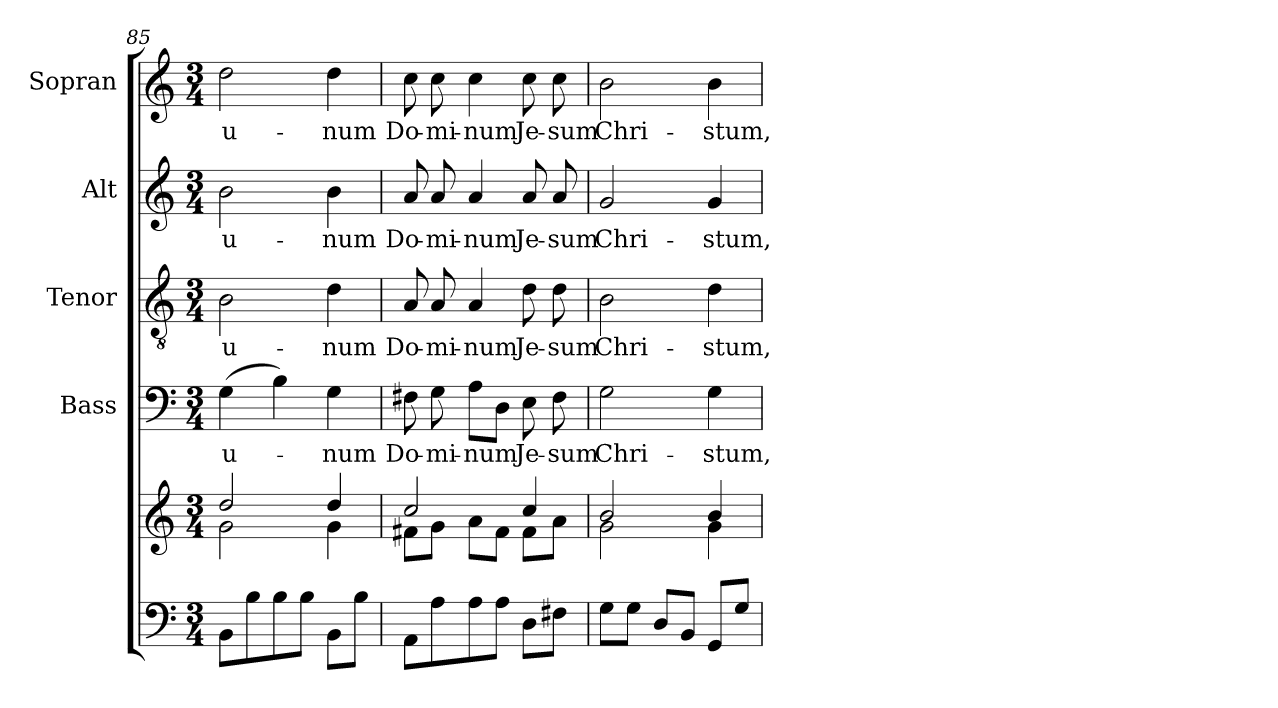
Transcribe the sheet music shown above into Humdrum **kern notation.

**kern	**kern	**kern	**text	**kern	**text	**kern	**text	**kern	**text
*part5	*part5	*part4	*part4	*part3	*part3	*part2	*part2	*part1	*part1
*staff6	*staff5	*staff4	*staff4	*staff3	*staff3	*staff2	*staff2	*staff1	*staff1
*	*	*I"Bass	*	*I"Tenor	*	*I"Alt	*	*I"Sopran	*
*	*	*I'B.	*	*I'T.	*	*I'A.	*	*I'S.	*
*clefF4	*clefG2	*clefF4	*	*clefGv2	*	*clefG2	*	*clefG2	*
*k[]	*k[]	*k[]	*	*k[]	*	*k[]	*	*k[]	*
*C:	*C:	*C:	*	*C:	*	*C:	*	*C:	*
*M3/4	*M3/4	*M3/4	*	*M3/4	*	*M3/4	*	*M3/4	*
=85	=85	=85	=85	=85	=85	=85	=85	=85	=85
*	*^	*	*	*	*	*	*	*	*
!	!	!	!	!LO:LY:b	!	!LO:LY:b	!	!LO:LY:b	!	!LO:LY:b
8BB\L	2dd/	2g\	(>4G\	u-	2B\	u-	2b\	u-	2dd\	u-
8B\	.	.	.	.	.	.	.	.	.	.
8B\	.	.	4B\)	.	.	.	.	.	.	.
8B\J	.	.	.	.	.	.	.	.	.	.
!	!	!	!	!LO:LY:b	!	!LO:LY:b	!	!LO:LY:b	!	!LO:LY:b
8BB\L	4dd/	4g\	4G\	-num	4d\	-num	4b\	-num	4dd\	-num
8B\J	.	.	.	.	.	.	.	.	.	.
=86	=86	=86	=86	=86	=86	=86	=86	=86	=86	=86
!	!	!	!	!LO:LY:b	!	!LO:LY:b	!	!LO:LY:b	!	!LO:LY:b
8AA\L	2cc/	8f#X\L	8F#X\	Do-	8A/	Do-	8a/	Do-	8cc\	Do-
!	!	!	!	!LO:LY:b	!	!LO:LY:b	!	!LO:LY:b	!	!LO:LY:b
8A\	.	8g\J	8G\	-mi-	8A/	-mi-	8a/	-mi-	8cc\	-mi-
!	!	!	!	!LO:LY:b	!	!LO:LY:b	!	!LO:LY:b	!	!LO:LY:b
8A\	.	8a\L	8A\L	-num	4A/	-num	4a/	-num	4cc\	-num
8A\J	.	8f#\J	8D\J	.	.	.	.	.	.	.
!	!	!	!	!LO:LY:b	!	!LO:LY:b	!	!LO:LY:b	!	!LO:LY:b
8D\L	4cc/	8f#\L	8E\	Je-	8d\	Je-	8a/	Je-	8cc\	Je-
!	!	!	!	!LO:LY:b	!	!LO:LY:b	!	!LO:LY:b	!	!LO:LY:b
8F#X\J	.	8a\J	8F#\	-sum	8d\	-sum	8a/	-sum	8cc\	-sum
=87	=87	=87	=87	=87	=87	=87	=87	=87	=87	=87
!	!	!	!	!LO:LY:b	!	!LO:LY:b	!	!LO:LY:b	!	!LO:LY:b
8G\L	2b/	2g\	2G\	Chri-	2B\	Chri-	2g/	Chri-	2b\	Chri-
8G\J	.	.	.	.	.	.	.	.	.	.
8D/L	.	.	.	.	.	.	.	.	.	.
8BB/J	.	.	.	.	.	.	.	.	.	.
!	!	!	!	!LO:LY:b	!	!LO:LY:b	!	!LO:LY:b	!	!LO:LY:b
8GG/L	4b/	4g\	4G\	-stum,	4d\	-stum,	4g/	-stum,	4b\	-stum,
8G/J	.	.	.	.	.	.	.	.	.	.
*	*v	*v	*	*	*	*	*	*	*	*
=	=	=	=	=	=	=	=	=	=
*-	*-	*-	*-	*-	*-	*-	*-	*-	*-
